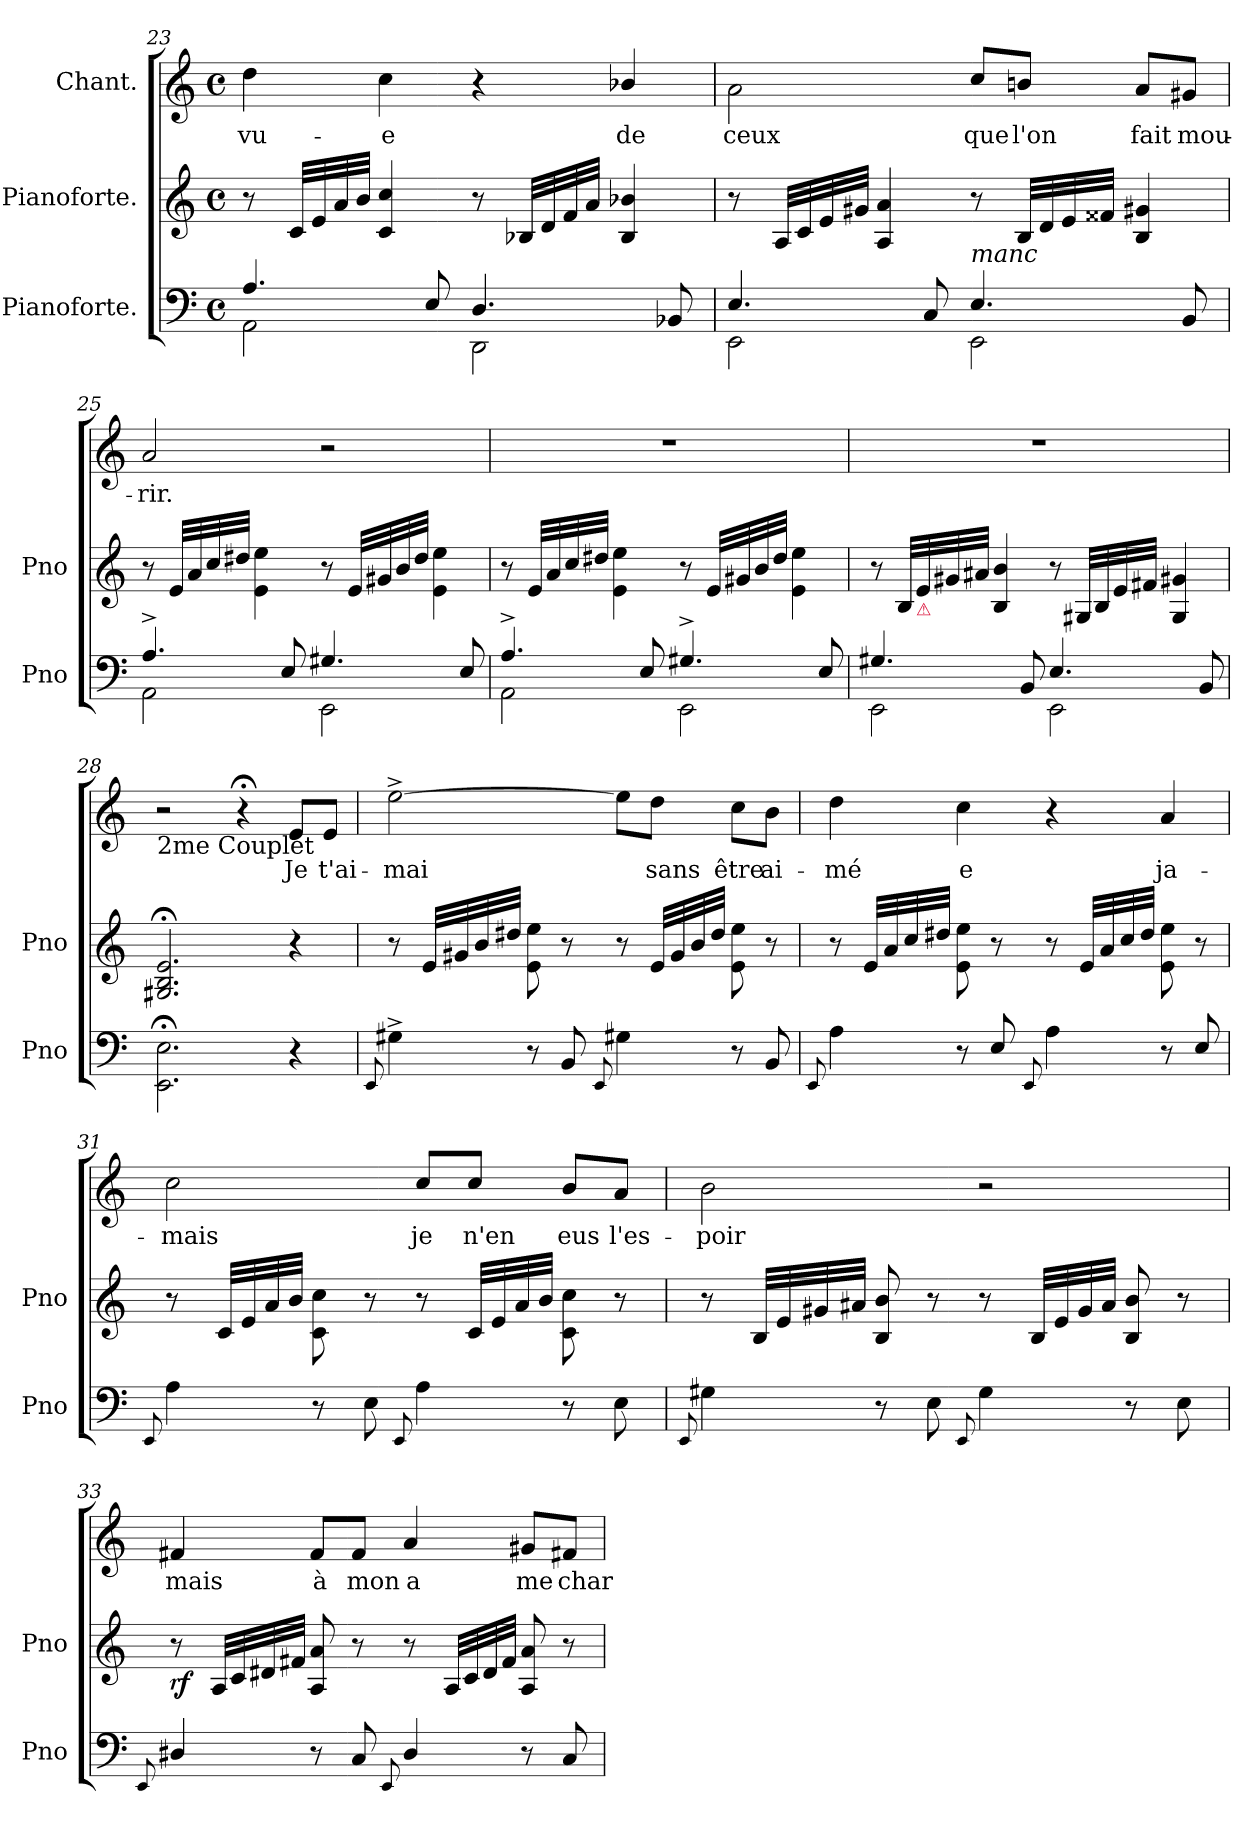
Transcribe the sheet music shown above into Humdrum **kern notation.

**kern	**kern	**dynam	**kern	**text
*part3	*part2	*part2	*part1	*part1
*staff3	*staff2	*staff2	*staff1	*staff1
*I"Pianoforte.	*I"Pianoforte.	*	*I"Chant.	*
*I'Pno	*I'Pno	*	*	*
*clefF4	*clefG2	*	*clefG2	*
*k[]	*k[]	*	*k[]	*
*M4/4	*M4/4	*	*M4/4	*
*met(c)	*met(c)	*	*met(c)	*
=23	=23	=23	=23	=23
*^	*	*	*	*
4.A/	2AA\	8r	.	4dd\	vu-
.	.	32c/LLL	.	.	.
.	.	32e/	.	.	.
.	.	32a/	.	.	.
.	.	32b/JJJ	.	.	.
.	.	4c/ 4cc/	.	4cc\	-e
8E/	.	.	.	.	.
4.D/	2DD\	8r	.	4r	.
.	.	32B-X/LLL	.	.	.
.	.	32d/	.	.	.
.	.	32f/	.	.	.
.	.	32a/JJJ	.	.	.
.	.	4B-/ 4b-X/	.	4b-X/	de
8BB-X/	.	.	.	.	.
=24	=24	=24	=24	=24	=24
4.E/	2EE\	8r	.	2a\	ceux
.	.	32A/LLL	.	.	.
.	.	32c/	.	.	.
.	.	32e/	.	.	.
.	.	32g#X/JJJ	.	.	.
.	.	4A/ 4a/	.	.	.
8C/	.	.	.	.	.
!	!	!LO:TX:b:i:t=manc	!	!	!
4.E/	2EE\	8r	.	8cc/L	que
.	.	32B/LLL	.	8bn/J	l'on
.	.	32d/	.	.	.
.	.	32e/	.	.	.
.	.	32f##X/JJJ	.	.	.
.	.	4B/ 4g#X/	.	8a/L	fait
8BB/	.	.	.	8g#X/J	mou-
=25	=25	=25	=25	=25	=25
4.A^/	2AA\	8r	.	2a/	-rir.
.	.	32e/LLL	.	.	.
.	.	32a/	.	.	.
.	.	32cc/	.	.	.
.	.	32dd#X/JJJ	.	.	.
.	.	4e\ 4ee\	.	.	.
8E/	.	.	.	.	.
4.G#X/	2EE\	8r	.	2r	.
.	.	32e/LLL	.	.	.
.	.	32g#X/	.	.	.
.	.	32b/	.	.	.
.	.	32dd#/JJJ	.	.	.
.	.	4e\ 4ee\	.	.	.
8E/	.	.	.	.	.
=26	=26	=26	=26	=26	=26
4.A^/	2AA\	8r	.	1r	.
.	.	32e/LLL	.	.	.
.	.	32a/	.	.	.
.	.	32cc/	.	.	.
.	.	32dd#X/JJJ	.	.	.
.	.	4e\ 4ee\	.	.	.
8E/	.	.	.	.	.
4.G#X^/	2EE\	8r	.	.	.
.	.	32e/LLL	.	.	.
.	.	32g#X/	.	.	.
.	.	32b/	.	.	.
.	.	32dd#/JJJ	.	.	.
.	.	4e\ 4ee\	.	.	.
8E/	.	.	.	.	.
=27	=27	=27	=27	=27	=27
4.G#X/	2EE\	8r	.	1r	.
.	.	32B/LLL	.	.	.
!	!	!LO:TX:b:color=crimson:t=⚠	!	!	!
.	.	32e/	.	.	.
.	.	32g#X/	.	.	.
.	.	32a#X/JJJ	.	.	.
.	.	4B/ 4b/	.	.	.
8BB/	.	.	.	.	.
4.E/	2EE\	8r	.	.	.
.	.	32G#X/LLL	.	.	.
.	.	32B/	.	.	.
.	.	32e/	.	.	.
.	.	32f#X/JJJ	.	.	.
.	.	4G#/ 4g#X/	.	.	.
8BB/	.	.	.	.	.
*v	*v	*	*	*	*
=28	=28	=28	=28	=28
!	!	!	!LO:TX:b:t=2me Couplet	!
2.EE;<;\ 2.E;<;\	2.G#X;</ 2.B;</ 2.e;</	.	2r	.
.	.	.	4r;<	.
4r	4r	.	8e/L	Je
.	.	.	8e/J	t'ai-
=29	=29	=29	=29	=29
8qqEE/	.	.	.	.
4G#X^\	8r	.	[2ee^\	-mai
.	32e/LLL	.	.	.
.	32g#X/	.	.	.
.	32b/	.	.	.
.	32dd#X/JJJ	.	.	.
8r	8e\ 8ee\	.	.	.
8BB/	8r	.	.	.
8qqEE/	.	.	.	.
4G#X\	8r	.	8ee\L]	.
.	32e/LLL	.	8dd\J	sans
.	32g#/	.	.	.
.	32b/	.	.	.
.	32dd#/JJJ	.	.	.
8r	8e\ 8ee\	.	8cc\L	être
8BB/	8r	.	8b\J	ai-
=30	=30	=30	=30	=30
8qqEE/	.	.	.	.
4A\	8r	.	4dd\	-mé
.	32e/LLL	.	.	.
.	32a/	.	.	.
.	32cc/	.	.	.
.	32dd#X/JJJ	.	.	.
8r	8e\ 8ee\	.	4cc\	e
8E/	8r	.	.	.
8qqEE/	.	.	.	.
4A\	8r	.	4r	.
.	32e/LLL	.	.	.
.	32a/	.	.	.
.	32cc/	.	.	.
.	32dd#/JJJ	.	.	.
8r	8e\ 8ee\	.	4a/	ja-
8E/	8r	.	.	.
=31	=31	=31	=31	=31
8qqEE/	.	.	.	.
4A\	8r	.	2cc\	-mais
.	32c/LLL	.	.	.
.	32e/	.	.	.
.	32a/	.	.	.
.	32b/JJJ	.	.	.
8r	8c\ 8cc\	.	.	.
8E\	8r	.	.	.
8qqEE/	.	.	.	.
4A\	8r	.	8cc/L	je
.	32c/LLL	.	8cc/J	n'en
.	32e/	.	.	.
.	32a/	.	.	.
.	32b/JJJ	.	.	.
8r	8c\ 8cc\	.	8b/L	eus
8E\	8r	.	8a/J	l'es-
=32	=32	=32	=32	=32
8qqEE/	.	.	.	.
4G#X\	8r	.	2b\	-poir
.	32B/LLL	.	.	.
.	32e/	.	.	.
.	32g#X/	.	.	.
.	32a#X/JJJ	.	.	.
8r	8B/ 8b/	.	.	.
8E\	8r	.	.	.
8qqEE/	.	.	.	.
4G#\	8r	.	2r	.
.	32B/LLL	.	.	.
.	32e/	.	.	.
.	32g#/	.	.	.
.	32a#/JJJ	.	.	.
8r	8B/ 8b/	.	.	.
8E\	8r	.	.	.
=33	=33	=33	=33	=33
8qqEE/	.	.	.	.
4D#X/	8r	rf	4f#X/	mais
.	32A/LLL	.	.	.
.	32c/	.	.	.
.	32d#X/	.	.	.
.	32f#X/JJJ	.	.	.
8r	8A/ 8a/	.	8f#/L	à
8C/	8r	.	8f#/J	mon
8qqEE/	.	.	.	.
4D#/	8r	.	4a/	a
.	32A/LLL	.	.	.
.	32c/	.	.	.
.	32d#/	.	.	.
.	32f#/JJJ	.	.	.
8r	8A/ 8a/	.	8g#X/L	me
8C/	8r	.	8f#X/J	char-
=	=	=	=	=
*-	*-	*-	*-	*-
